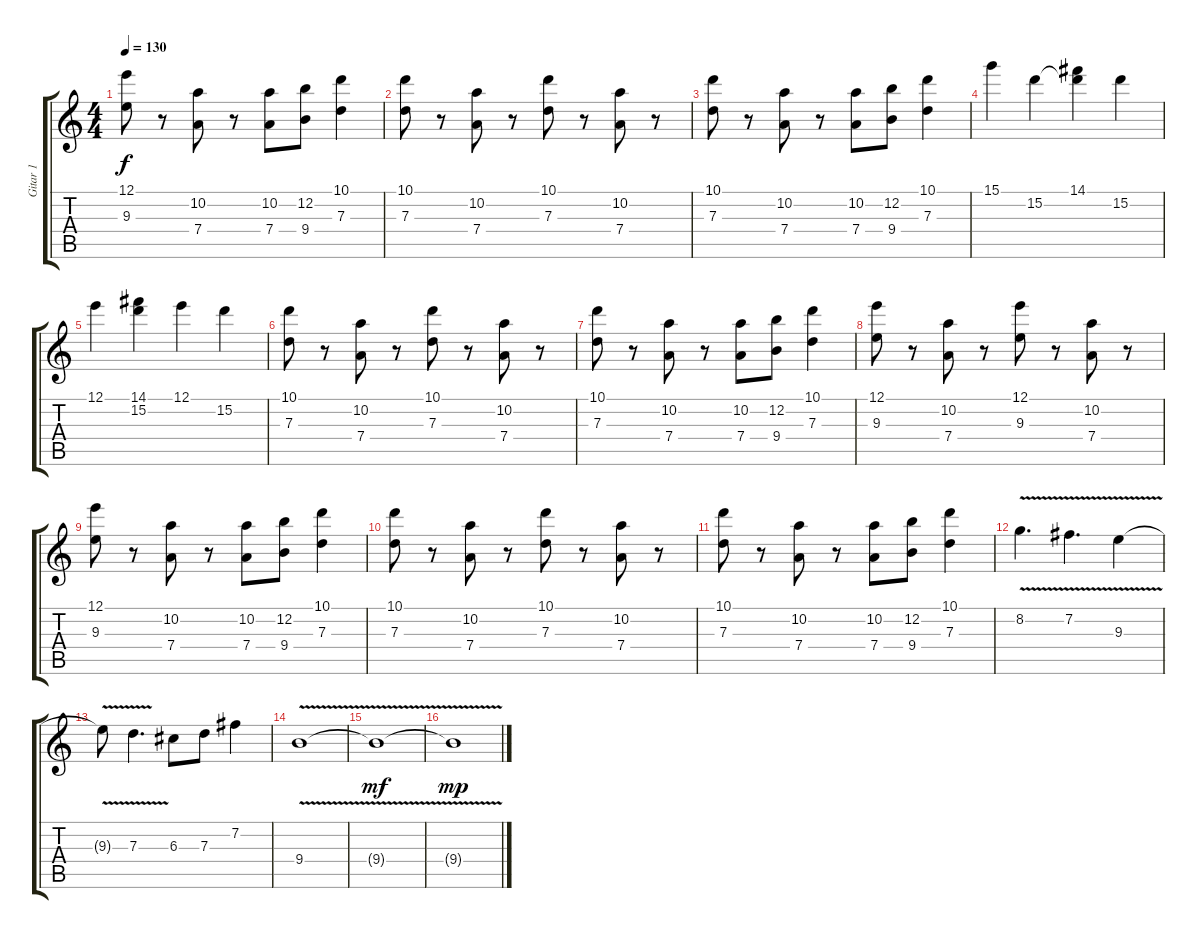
\track ("Gitar 1" "Gitar 1") {instrument electricguitarjazz}
\staff {score tabs}
\tuning (E4 B3 G3 D3 A2 E2) {hide}
\ts (4 4)
\tempo 130
\clef g2
\ks c
(12.1 9.3).8{dy f} r.8 (10.2 7.4).8 r.8 (10.2 7.4).8 (12.2 9.4).8 (10.1 7.3).4 |
(10.1 7.3).8 r.8 (10.2 7.4).8 r.8 (10.1 7.3).8 r.8 (10.2 7.4).8 r.8 |
(10.1 7.3).8 r.8 (10.2 7.4).8 r.8 (10.2 7.4).8 (12.2 9.4).8 (10.1 7.3).4 |
15.1.4 15.2.4 (14.1 15.2{t}).4 15.2.4 |
12.1.4 (14.1 15.2).4 12.1.4 15.2.4 |
(10.1 7.3).8 r.8 (10.2 7.4).8 r.8 (10.1 7.3).8 r.8 (10.2 7.4).8 r.8 |
(10.1 7.3).8 r.8 (10.2 7.4).8 r.8 (10.2 7.4).8 (12.2 9.4).8 (10.1 7.3).4 |
(12.1 9.3).8 r.8 (10.2 7.4).8 r.8 (12.1 9.3).8 r.8 (10.2 7.4).8 r.8 |
(12.1 9.3).8 r.8 (10.2 7.4).8 r.8 (10.2 7.4).8 (12.2 9.4).8 (10.1 7.3).4 |
(10.1 7.3).8 r.8 (10.2 7.4).8 r.8 (10.1 7.3).8 r.8 (10.2 7.4).8 r.8 |
(10.1 7.3).8 r.8 (10.2 7.4).8 r.8 (10.2 7.4).8 (12.2 9.4).8 (10.1 7.3).4 |
8.2{v}.4{d} 7.2{v}.4{d} 9.3{v}.4 |
9.3{t}.8 7.3{v}.4{d} 6.3.8 7.3.8 7.2.4 |
9.4{v}.1 |
9.4{v t}.1{dy mf} |
9.4{v t}.1{dy mp}
